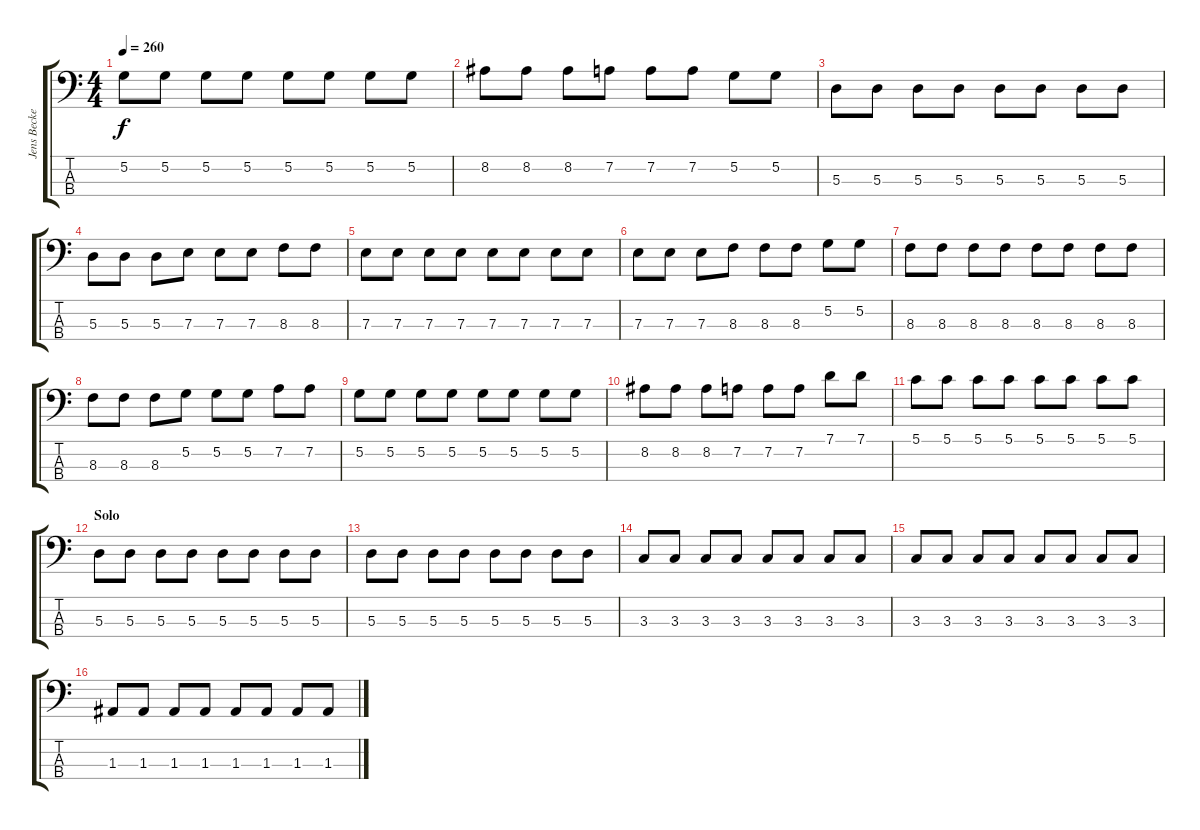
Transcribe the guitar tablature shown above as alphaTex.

\track ("Jens Becker" "Jens Becke") {instrument electricbasspick}
\staff {score tabs}
\tuning (G2 D2 A1 E1) {hide}
\ts (4 4)
\tempo 260
\clef f4
\ks c
5.2.8{dy f} 5.2.8 5.2.8 5.2.8 5.2.8 5.2.8 5.2.8 5.2.8 |
8.2.8 8.2.8 8.2.8 7.2.8 7.2.8 7.2.8 5.2.8 5.2.8 |
5.3.8 5.3.8 5.3.8 5.3.8 5.3.8 5.3.8 5.3.8 5.3.8 |
5.3.8 5.3.8 5.3.8 7.3.8 7.3.8 7.3.8 8.3.8 8.3.8 |
7.3.8 7.3.8 7.3.8 7.3.8 7.3.8 7.3.8 7.3.8 7.3.8 |
7.3.8 7.3.8 7.3.8 8.3.8 8.3.8 8.3.8 5.2.8 5.2.8 |
8.3.8 8.3.8 8.3.8 8.3.8 8.3.8 8.3.8 8.3.8 8.3.8 |
8.3.8 8.3.8 8.3.8 5.2.8 5.2.8 5.2.8 7.2.8 7.2.8 |
5.2.8 5.2.8 5.2.8 5.2.8 5.2.8 5.2.8 5.2.8 5.2.8 |
8.2.8 8.2.8 8.2.8 7.2.8 7.2.8 7.2.8 7.1.8 7.1.8 |
5.1.8 5.1.8 5.1.8 5.1.8 5.1.8 5.1.8 5.1.8 5.1.8 |
\section ("" "Solo")
5.3.8 5.3.8 5.3.8 5.3.8 5.3.8 5.3.8 5.3.8 5.3.8 |
5.3.8 5.3.8 5.3.8 5.3.8 5.3.8 5.3.8 5.3.8 5.3.8 |
3.3.8 3.3.8 3.3.8 3.3.8 3.3.8 3.3.8 3.3.8 3.3.8 |
3.3.8 3.3.8 3.3.8 3.3.8 3.3.8 3.3.8 3.3.8 3.3.8 |
1.3.8 1.3.8 1.3.8 1.3.8 1.3.8 1.3.8 1.3.8 1.3.8
